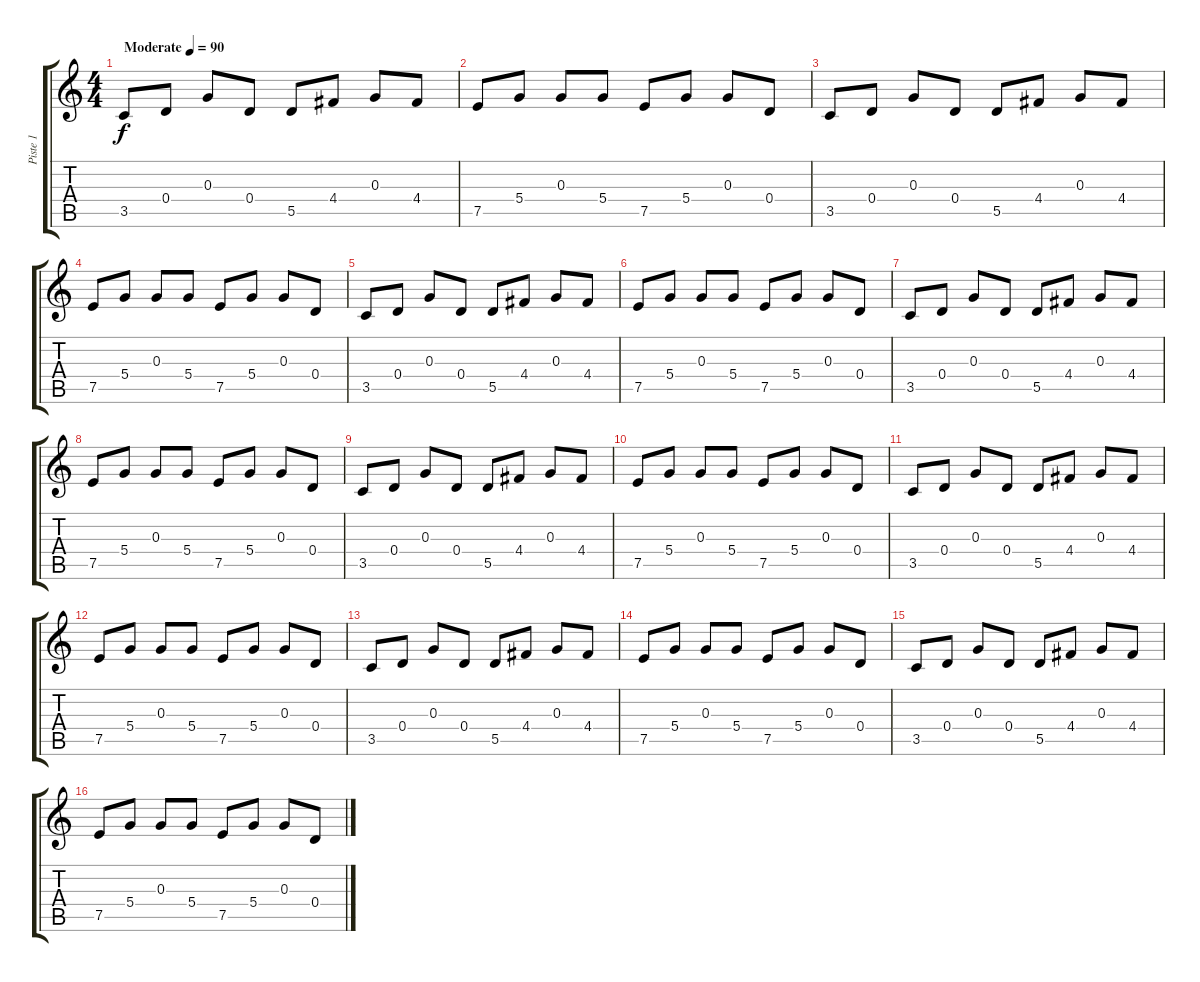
\track ("Piste 1" "Piste 1") {instrument acousticguitarsteel}
\staff {score tabs}
\tuning (E4 B3 G3 D3 A2 E2) {hide}
\ts (4 4)
\tempo (90 "Moderate")
\clef g2
\ks c
3.5.8{dy f instrument acousticguitarsteel} 0.4.8 0.3.8 0.4.8 5.5.8 4.4.8 0.3.8 4.4.8 |
7.5.8 5.4.8 0.3.8 5.4.8 7.5.8 5.4.8 0.3.8 0.4.8 |
3.5.8 0.4.8 0.3.8 0.4.8 5.5.8 4.4.8 0.3.8 4.4.8 |
7.5.8 5.4.8 0.3.8 5.4.8 7.5.8 5.4.8 0.3.8 0.4.8 |
3.5.8 0.4.8 0.3.8 0.4.8 5.5.8 4.4.8 0.3.8 4.4.8 |
7.5.8 5.4.8 0.3.8 5.4.8 7.5.8 5.4.8 0.3.8 0.4.8 |
3.5.8 0.4.8 0.3.8 0.4.8 5.5.8 4.4.8 0.3.8 4.4.8 |
7.5.8 5.4.8 0.3.8 5.4.8 7.5.8 5.4.8 0.3.8 0.4.8 |
3.5.8 0.4.8 0.3.8 0.4.8 5.5.8 4.4.8 0.3.8 4.4.8 |
7.5.8 5.4.8 0.3.8 5.4.8 7.5.8 5.4.8 0.3.8 0.4.8 |
3.5.8 0.4.8 0.3.8 0.4.8 5.5.8 4.4.8 0.3.8 4.4.8 |
7.5.8 5.4.8 0.3.8 5.4.8 7.5.8 5.4.8 0.3.8 0.4.8 |
3.5.8 0.4.8 0.3.8 0.4.8 5.5.8 4.4.8 0.3.8 4.4.8 |
7.5.8 5.4.8 0.3.8 5.4.8 7.5.8 5.4.8 0.3.8 0.4.8 |
3.5.8 0.4.8 0.3.8 0.4.8 5.5.8 4.4.8 0.3.8 4.4.8 |
7.5.8 5.4.8 0.3.8 5.4.8 7.5.8 5.4.8 0.3.8 0.4.8
